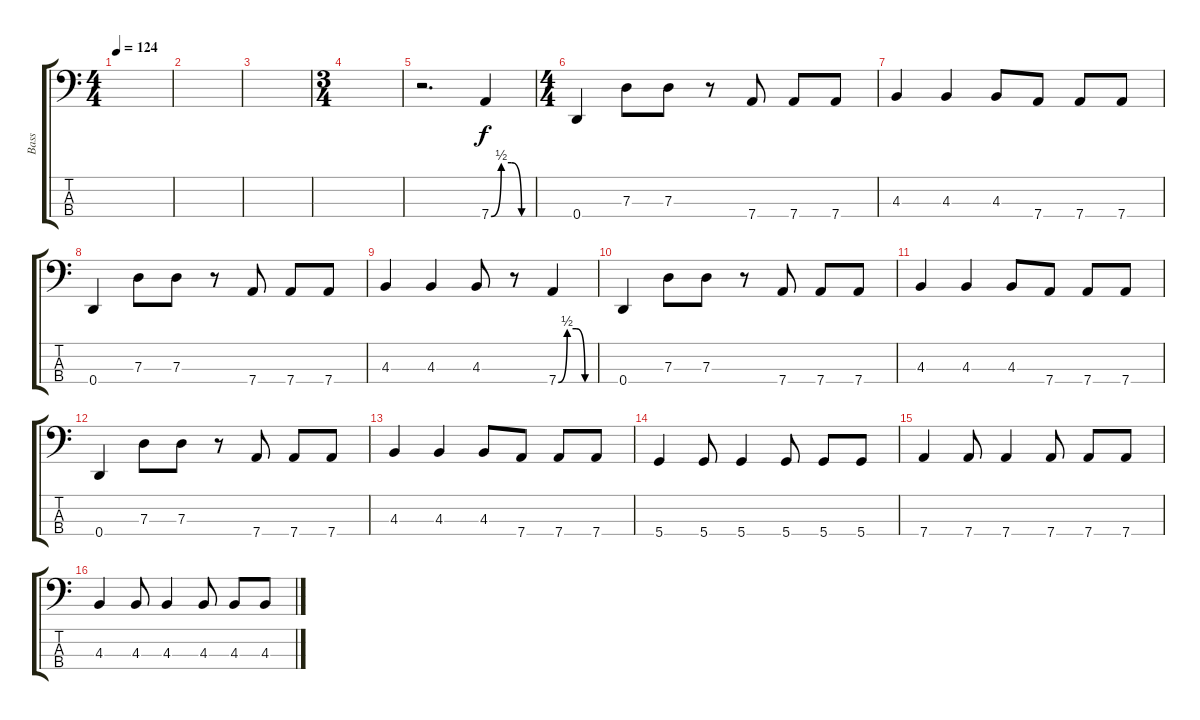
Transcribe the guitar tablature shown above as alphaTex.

\track ("Bass" "Bass") {instrument electricbassfinger}
\staff {score tabs}
\tuning (F2 C2 G1 D1) {hide}
\ts (4 4)
\tempo 124
\clef f4
\ks c
|
|
|
\ts (3 4)
|
r.2{d} 7.4{be (custom 0 0 15 2 30 2 45 0 60 0)}.4 |
\ts (4 4)
0.4.4 7.3.8 7.3.8 r.8 7.4.8 7.4.8 7.4.8 |
4.3.4 4.3.4 4.3.8 7.4.8 7.4.8 7.4.8 |
0.4.4 7.3.8 7.3.8 r.8 7.4.8 7.4.8 7.4.8 |
4.3.4 4.3.4 4.3.8 r.8 7.4{be (custom 0 0 15 2 30 2 45 0 60 0)}.4 |
0.4.4 7.3.8 7.3.8 r.8 7.4.8 7.4.8 7.4.8 |
4.3.4 4.3.4 4.3.8 7.4.8 7.4.8 7.4.8 |
0.4.4 7.3.8 7.3.8 r.8 7.4.8 7.4.8 7.4.8 |
4.3.4 4.3.4 4.3.8 7.4.8 7.4.8 7.4.8 |
5.4.4 5.4.8 5.4.4 5.4.8 5.4.8 5.4.8 |
7.4.4 7.4.8 7.4.4 7.4.8 7.4.8 7.4.8 |
4.3.4 4.3.8 4.3.4 4.3.8 4.3.8 4.3.8
